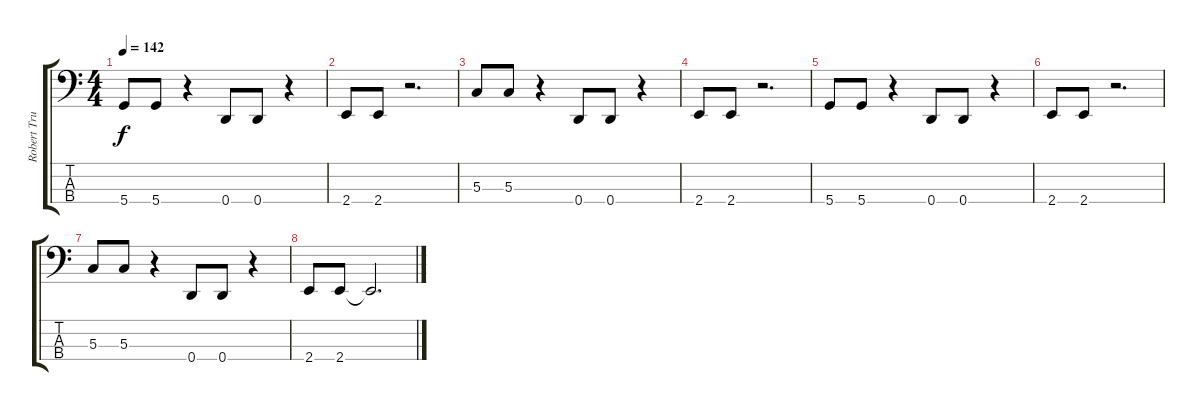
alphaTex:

\track ("Robert Trujillo" "Robert Tru") {instrument electricbassfinger}
\staff {score tabs}
\tuning (F2 C2 G1 D1) {hide}
\ts (4 4)
\tempo 142
\clef f4
\ks c
5.4.8{dy f} 5.4.8 r.4 0.4.8 0.4.8 r.4 |
2.4.8 2.4.8 r.2{d} |
5.3.8 5.3.8 r.4 0.4.8 0.4.8 r.4 |
2.4.8 2.4.8 r.2{d} |
5.4.8 5.4.8 r.4 0.4.8 0.4.8 r.4 |
2.4.8 2.4.8 r.2{d} |
5.3.8 5.3.8 r.4 0.4.8 0.4.8 r.4 |
2.4.8 2.4.8 2.4{t}.2{d}
